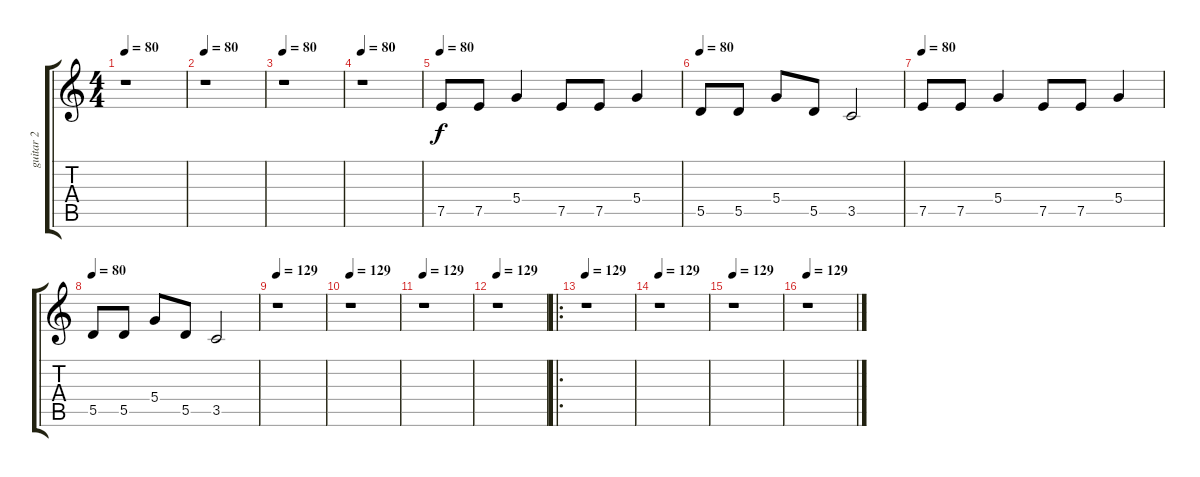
\track ("guitar 2" "guitar 2") {instrument acousticguitarsteel}
\staff {score tabs}
\tuning (E4 B3 G3 D3 A2 E2) {hide}
\ts (4 4)
\tempo 80
\clef g2
\ks c
r.1{dy f} |
\tempo 80
r.1 |
\tempo 80
r.1 |
\tempo 80
r.1 |
\tempo 80
7.5.8 7.5.8 5.4.4 7.5.8 7.5.8 5.4.4 |
\tempo 80
5.5.8 5.5.8 5.4.8 5.5.8 3.5.2 |
\tempo 80
7.5.8 7.5.8 5.4.4 7.5.8 7.5.8 5.4.4 |
\tempo 80
5.5.8 5.5.8 5.4.8 5.5.8 3.5.2 |
\tempo 129
r.1 |
\tempo 129
r.1 |
\tempo 129
r.1 |
\tempo 129
r.1 |
\ro
\tempo 129
r.1 |
\tempo 129
r.1 |
\tempo 129
r.1 |
\tempo 129
r.1
